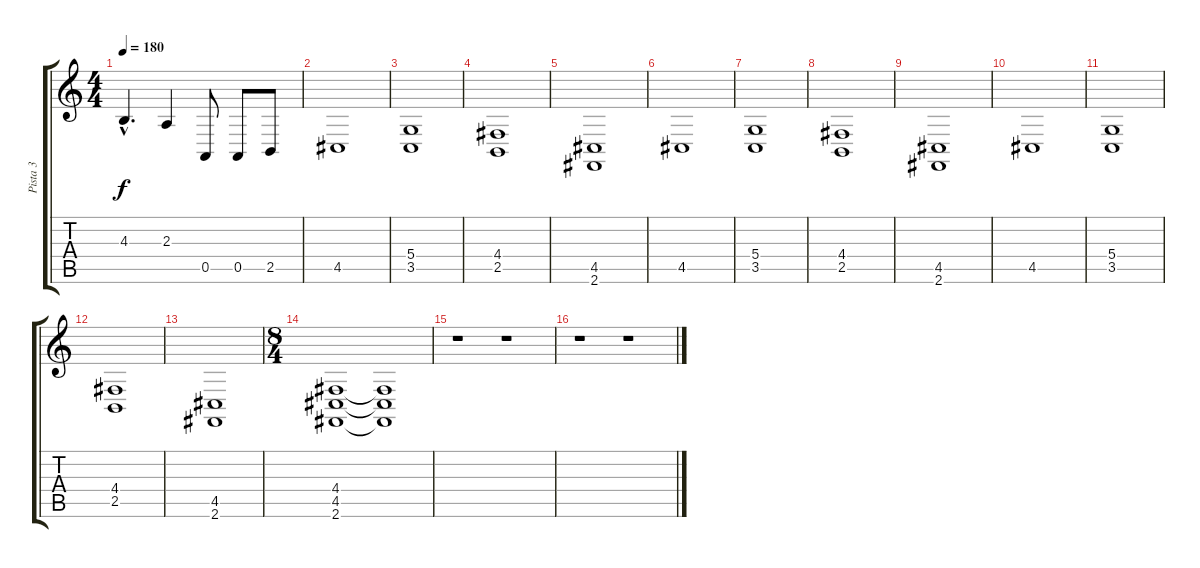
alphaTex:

\track ("Pista 3" "Pista 3") {instrument brightacousticpiano}
\staff {score tabs}
\tuning (E4 B3 G3 D3 A2 E2) {hide}
\ts (4 4)
\tempo 180
\clef g2
\ks c
4.3{hac}.4{d dy f} 2.3.4 0.5.8 0.5.8 2.5.8 |
4.5.1 |
(5.4 3.5).1 |
(4.4 2.5).1 |
(4.5 2.6).1 |
4.5.1 |
(5.4 3.5).1 |
(4.4 2.5).1 |
(4.5 2.6).1 |
4.5.1 |
(5.4 3.5).1 |
(4.4 2.5).1 |
(4.5 2.6).1 |
\ts (8 4)
(4.4 4.5 2.6).1 (4.4{t} 4.5{t} 2.6{t}).1 |
r.1 r.1 |
r.1 r.1
